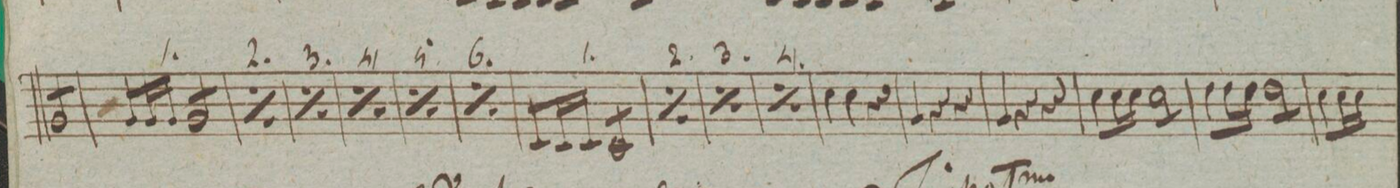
**kern	**dynam
*I"Tromba. 1ma in C.	*
*clefG2	*
*k[]	*
*met(c)	*
*M3/4	*
*tremolo	*
8g/L	.
8g/	.
8g/	.
8g/J	.
*Xtremolo	*
=58	=58
8g/L	.
16g/L	.
16g/JJ	.
*tremolo	*
8g/L	.
8g/	.
8g/	.
8g/J	.
*Xtremolo	*
=59	=59
*rep	*
8g/L	.
16g/L	.
16g/JJ	.
*tremolo	*
8g/L	.
8g/	.
8g/	.
8g/J	.
*Xrep	*
*Xtremolo	*
=60	=60
*rep	*
8g/L	.
16g/L	.
16g/JJ	.
*tremolo	*
8g/L	.
8g/	.
8g/	.
8g/J	.
*Xrep	*
*Xtremolo	*
=61	=61
*rep	*
8g/L	.
16g/L	.
16g/JJ	.
*tremolo	*
8g/L	.
8g/	.
8g/	.
8g/J	.
*Xrep	*
*Xtremolo	*
=62	=62
*rep	*
8g/L	.
16g/L	.
16g/JJ	.
*tremolo	*
8g/L	.
8g/	.
8g/	.
8g/J	.
*Xrep	*
*Xtremolo	*
=63	=63
*rep	*
8g/L	.
16g/L	.
16g/JJ	.
*tremolo	*
8g/L	.
8g/	.
8g/	.
8g/J	.
*Xrep	*
*Xtremolo	*
=64	=64
8c/L	.
16c/L	.
16c/JJ	.
*tremolo	*
8c/L	.
8c/	.
8c/	.
8c/J	.
*Xtremolo	*
=65	=65
*rep	*
8c/L	.
16c/L	.
16c/JJ	.
*tremolo	*
8c/L	.
8c/	.
8c/	.
8c/J	.
*Xrep	*
*Xtremolo	*
=66	=66
*rep	*
8c/L	.
16c/L	.
16c/JJ	.
*tremolo	*
8c/L	.
8c/	.
8c/	.
8c/J	.
*Xrep	*
*Xtremolo	*
=67	=67
*rep	*
8c/L	.
16c/L	.
16c/JJ	.
*tremolo	*
8c/L	.
8c/	.
8c/	.
8c/J	.
*Xrep	*
*Xtremolo	*
=68	=68
4cc\	.
4cc\	.
4r	.
=69	=69
2.ryy	.
=70	=70
4g/	.
4r	.
4r	.
=71	=71
4g/	.
4r	.
4r	.
=72	=72
8cc\L	.
16cc\L	.
16cc\JJ	.
*tremolo	*
8cc\L	.
8cc\	.
8cc\	.
8cc\J	.
*Xtremolo	*
=73	=73
8dd\L	.
16dd\L	.
16dd\JJ	.
*tremolo	*
8dd\L	.
8dd\	.
8dd\	.
8dd\J	.
*Xtremolo	*
=74	=74
8cc\L	.
16cc\L	.
16cc\JJ	.
*-	*-
